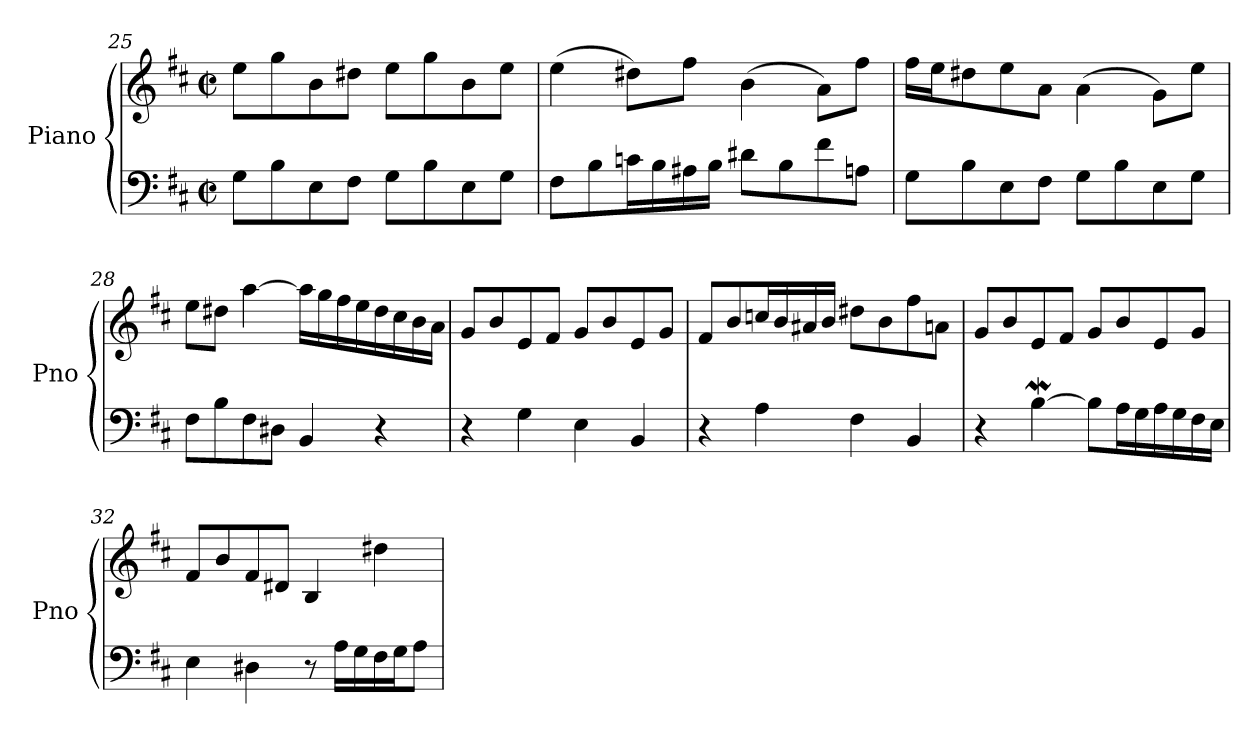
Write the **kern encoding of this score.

**kern	**kern
*part1	*part1
*staff2	*staff1
*I"Piano	*
*I'Pno	*
*clefF4	*clefG2
*k[f#c#]	*k[f#c#]
*M2/2	*M2/2
*met(c|)	*met(c|)
=25	=25
8G\L	8ee\L
8B\	8gg\
8E\	8b\
8F#\J	8dd#X\J
8G\L	8ee\L
8B\	8gg\
8E\	8b\
8G\J	8ee\J
=26	=26
8F#\L	(4ee\
8B\	.
16cn\L	8dd#X\L)
16B\	.
16A#X\	8ff#\J
16B\JJ	.
8d#X\L	(4b\
8B\	.
8f#\	8a\L)
8An\J	8ff#\J
=27	=27
8G\L	16ff#\LL
.	16ee\J
8B\	8dd#X\
8E\	8ee\
8F#\J	8a\J
8G\L	(4a\
8B\	.
8E\	8g\L)
8G\J	8ee\J
!!LO:LB:g=z
=28	=28
8F#\L	8ee\L
8B\	8dd#X\J
8F#\	[4aa\
8D#X\J	.
4BB/	16aa\LL]
.	16gg\
.	16ff#\
.	16ee\
4r	16dd#\
.	16cc#\
.	16b\
.	16a\JJ
=29	=29
4r	8g/L
.	8b/
4G\	8e/
.	8f#/J
4E\	8g/L
.	8b/
4BB/	8e/
.	8g/J
=30	=30
4r	8f#/L
.	8b/
4A\	16ccn/L
.	16b/
.	16a#X/
.	16b/JJ
4F#\	8dd#X\L
.	8b\
4BB/	8ff#\
.	8an\J
=31	=31
4r	8g/L
.	8b/
[4BW\	8e/
.	8f#/J
8B\L]	8g/L
16A\L	8b/
16G\	.
16A\	8e/
16G\	.
16F#\	8g/J
16E\JJ	.
!!LO:LB:g=z
=32	=32
4E\	8f#/L
.	8b/
4D#X\	8f#/
.	8d#X/J
8r	4B/
16A\LL	.
16G\	.
16F#\	4dd#X\
16G\J	.
8A\J	.
=	=
*-	*-
